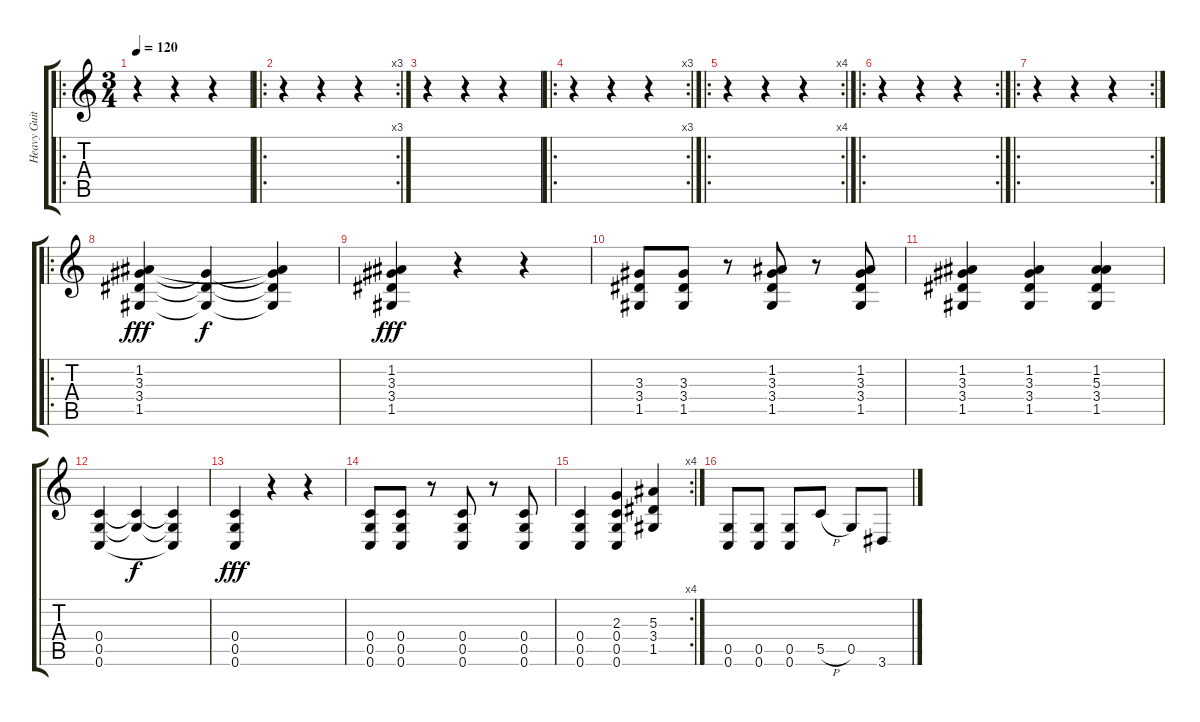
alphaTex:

\track ("Heavy Guitar" "Heavy Guit") {instrument distortionguitar}
\staff {score tabs}
\tuning (D4 A3 F3 C3 G2 C2) {hide}
\ro
\ts (3 4)
\tempo 120
\clef g2
\ks c
r.4{dy fff instrument distortionguitar} r.4 r.4 |
\ro
\rc 3
r.4 r.4 r.4 |
r.4 r.4 r.4 |
\ro
\rc 3
r.4 r.4 r.4 |
\ro
\rc 4
r.4 r.4 r.4 |
\ro
\rc 2
r.4 r.4 r.4 |
\ro
\rc 2
r.4 r.4 r.4 |
\ro
(1.2 3.3 3.4 1.5).4 (3.3{t} 3.4{t} 1.5{t}).4{dy f} (1.2{t} 3.3{t} 3.4{t} 1.5{t}).4 |
(1.2 3.3 3.4 1.5).4{dy fff} r.4 r.4 |
(3.3 3.4 1.5).8 (3.3 3.4 1.5).8 r.8 (1.2 3.3 3.4 1.5).8 r.8 (1.2 3.3 3.4 1.5).8 |
(1.2 3.3 3.4 1.5).4 (1.2 3.3 3.4 1.5).4 (1.2 5.3 3.4 1.5).4 |
(0.4 0.5 0.6).4 (0.4{t} 0.5{t}).4{dy f} (0.4{t} 0.5{t} 0.6{t}).4 |
(0.4 0.5 0.6).4{dy fff} r.4 r.4 |
(0.4 0.5 0.6).8 (0.4 0.5 0.6).8 r.8 (0.4 0.5 0.6).8 r.8 (0.4 0.5 0.6).8 |
\rc 4
(0.4 0.5 0.6).4 (2.3 0.4 0.5 0.6).4 (5.3 3.4 1.5).4 |
(0.5 0.6).8 (0.5 0.6).8 (0.5 0.6).8 5.5{h}.8 0.5.8 3.6.8
